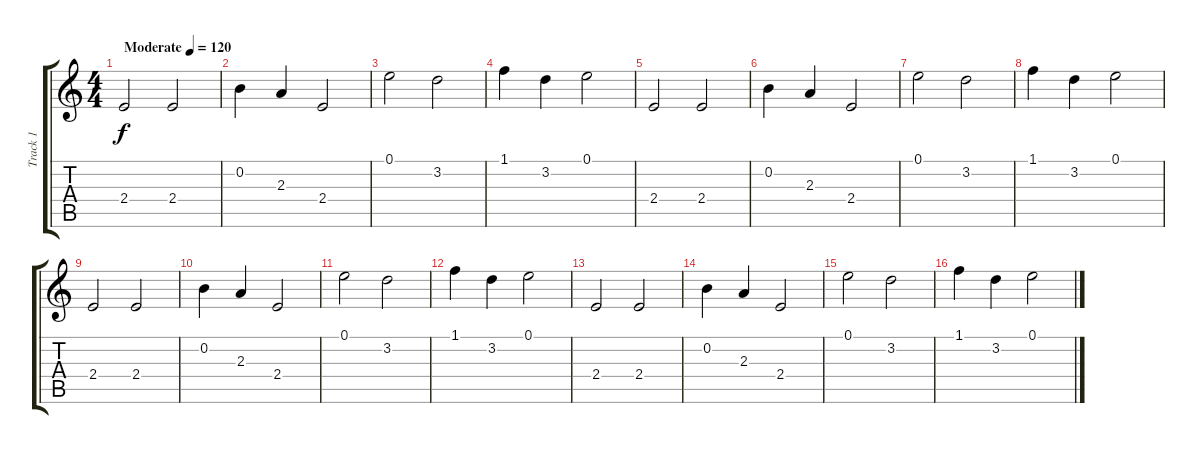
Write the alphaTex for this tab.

\track ("Track 1" "Track 1") {instrument electricguitarmuted}
\staff {score tabs}
\tuning (E4 B3 G3 D3 A2 E2) {hide}
\ts (4 4)
\tempo (120 "Moderate")
\clef g2
\ks c
2.4.2{dy f instrument electricguitarmuted} 2.4.2 |
0.2.4 2.3.4 2.4.2 |
0.1.2 3.2.2 |
1.1.4 3.2.4 0.1.2 |
2.4.2 2.4.2 |
0.2.4 2.3.4 2.4.2 |
0.1.2 3.2.2 |
1.1.4 3.2.4 0.1.2 |
2.4.2 2.4.2 |
0.2.4 2.3.4 2.4.2 |
0.1.2 3.2.2 |
1.1.4 3.2.4 0.1.2 |
2.4.2 2.4.2 |
0.2.4 2.3.4 2.4.2 |
0.1.2 3.2.2 |
1.1.4 3.2.4 0.1.2
